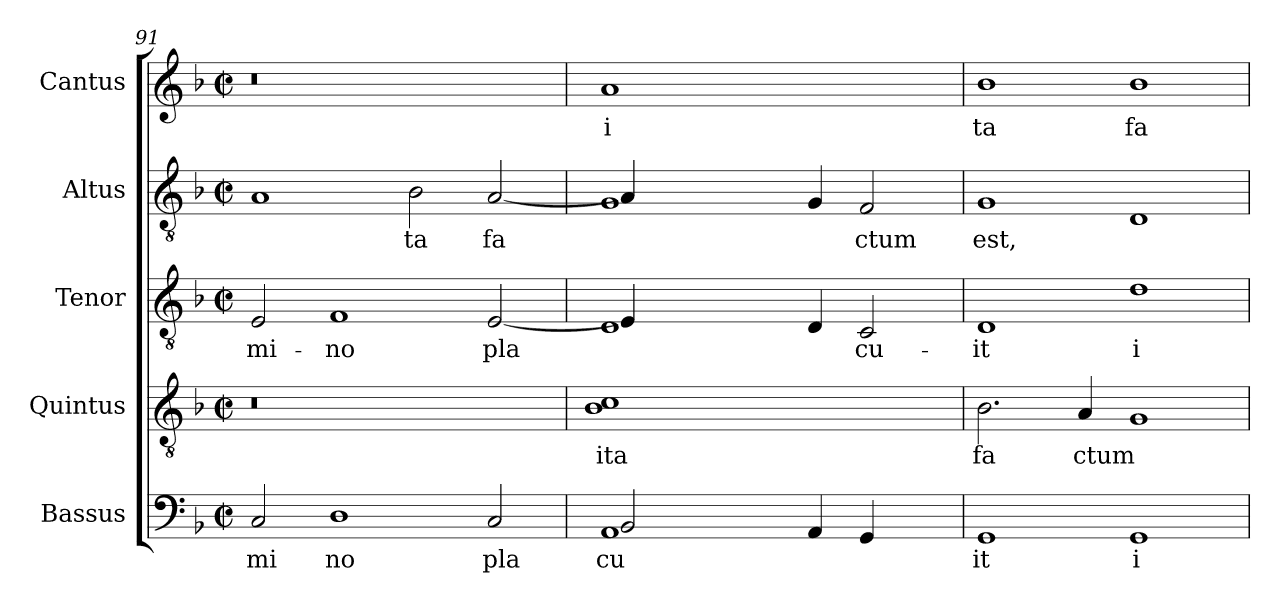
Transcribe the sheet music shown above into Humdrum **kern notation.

**kern	**text	**kern	**text	**kern	**text	**kern	**text	**kern	**text
*part5	*part5	*part4	*part4	*part3	*part3	*part2	*part2	*part1	*part1
*staff5	*staff5	*staff4	*staff4	*staff3	*staff3	*staff2	*staff2	*staff1	*staff1
*I"Bassus	*	*I"Quintus	*	*I"Tenor	*	*I"Altus	*	*I"Cantus	*
*clefF4	*	*clefGv2	*	*clefGv2	*	*clefGv2	*	*clefG2	*
*k[b-]	*	*k[b-]	*	*k[b-]	*	*k[b-]	*	*k[b-]	*
*F:	*	*F:	*	*F:	*	*F:	*	*F:	*
*M2/2	*	*M2/2	*	*M2/2	*	*M2/2	*	*M2/2	*
*met(c|)	*	*met(c|)	*	*met(c|)	*	*met(c|)	*	*met(c|)	*
=91	=91	=91	=91	=91	=91	=91	=91	=91	=91
!	!LO:LY:b:cj	!	!	!	!LO:LY:b:cj	!	!LO:LY:b:cj	!	!
2C/	mi	0r	.	2E/	-mi-	1A	.	0r	.
!	!LO:LY:b:cj	!	!	!	!LO:LY:b:cj	!	!	!	!
1D	no	.	.	1F	-no	.	.	.	.
!	!	!	!	!	!	!	!LO:LY:b:cj	!	!
.	.	.	.	.	.	2B-\	ta	.	.
!	!LO:LY:b:cj	!	!	!	!LO:LY:b:cj	!	!LO:LY:b:cj	!	!
2C/	pla	.	.	[<2E/	pla-	[<2A/	fa	.	.
=92	=92	=92	=92	=92	=92	=92	=92	=92	=92
*^	*	*	*	*	*	*	*	*	*
!	!	!LO:LY:b:cj	!	!LO:LY:b:cj	!	!LO:LY:b:cj	!	!LO:LY:b:cj	!	!LO:LY:b:cj
*	*	*	*	*	*^	*	*^	*	*	*
1AA	2BB-/	cu	1B- 1c	ita	1D	4E/]	--	1G	4A/]	.	1a	i
.	.	.	.	.	.	1.ryy	.	.	1.ryy	.	.	.
.	4ryy	.	.	.	.	.	.	.	.	.	.	.
.	1ryy	.	.	.	.	.	.	.	.	.	.	.
!	!	!LO:LY:b:cj	!	!	!	!	!LO:LY:b:cj	!	!	!LO:LY:b:cj	!	!
4AA/	.	.	2.ryy	.	4D/	.	--	4G/	.	.	2.ryy	.
!	!	!LO:LY:b:cj	!	!	!	!	!LO:LY:b:cj	!	!	!LO:LY:b:cj	!	!
4GG/	.	.	.	.	2C/	.	-cu-	2F/	.	ctum	.	.
4ryy	.	.	.	.	.	.	.	.	.	.	.	.
*	*	*	*	*	*v	*v	*	*	*	*	*	*
*v	*v	*	*	*	*	*	*v	*v	*	*	*
=93	=93	=93	=93	=93	=93	=93	=93	=93	=93
!	!LO:LY:b:cj	!	!LO:LY:b:cj	!	!LO:LY:b:cj	!	!LO:LY:b:cj	!	!LO:LY:b:cj
1GG	it	2.B-\	fa	1D	-it	1G	est,	1b-	ta
!	!	!	!LO:LY:b:cj	!	!	!	!	!	!
.	.	4A/	ctum	.	.	.	.	.	.
!	!LO:LY:b:cj	!	!LO:LY:b:cj	!	!LO:LY:b:cj	!	!LO:LY:b:cj	!	!LO:LY:b:cj
1GG	i	1G	.	1d	i-	1D	.	1b-	fa
=	=	=	=	=	=	=	=	=	=
*-	*-	*-	*-	*-	*-	*-	*-	*-	*-
